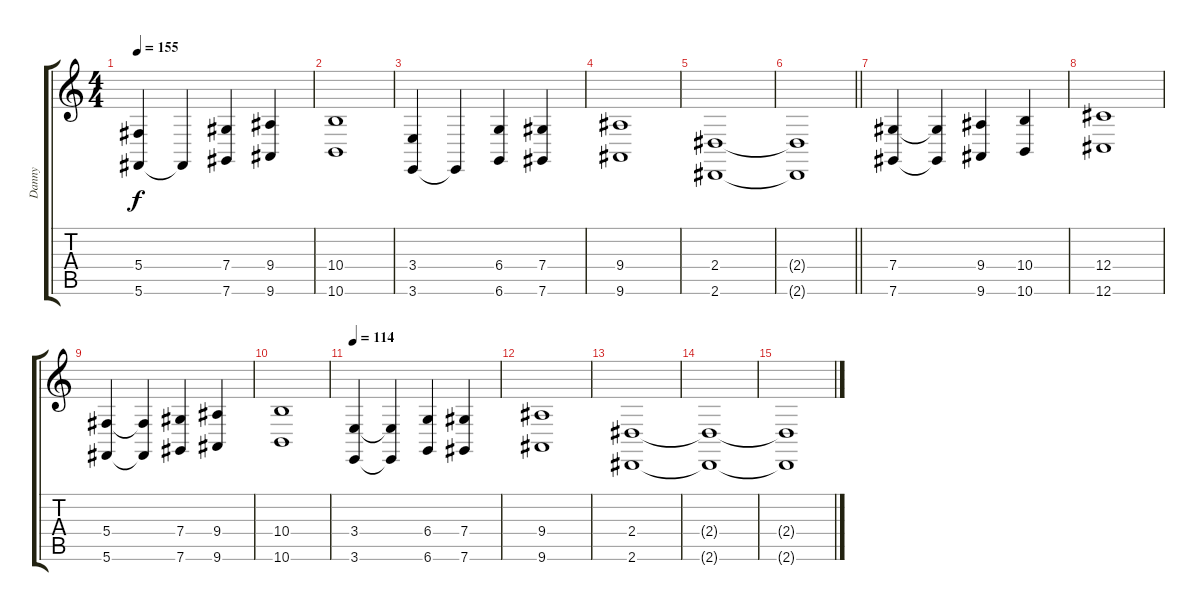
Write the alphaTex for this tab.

\track ("Danny" "Danny") {instrument lead1square}
\staff {score tabs}
\tuning (Eb4 Bb3 Gb3 Db3 Ab2 Db2) {hide}
\ts (4 4)
\tempo 155
\clef g2
\ks c
(5.4 5.6).4{dy f} 5.6{t}.4 (7.4 7.6).4 (9.4 9.6).4 |
(10.4 10.6).1 |
(3.4 3.6).4 3.6{t}.4 (6.4 6.6).4 (7.4 7.6).4 |
(9.4 9.6).1 |
(2.4 2.6).1 |
\barLineRight lightlight
(2.4{t} 2.6{t}).1 |
(7.4 7.6).4 (7.4{t} 7.6{t}).4 (9.4 9.6).4 (10.4 10.6).4 |
(12.4 12.6).1 |
(5.4 5.6).4 (5.4{t} 5.6{t}).4 (7.4 7.6).4 (9.4 9.6).4 |
(10.4 10.6).1 |
\tempo 114
(3.4 3.6).4 (3.4{t} 3.6{t}).4 (6.4 6.6).4 (7.4 7.6).4 |
(9.4 9.6).1 |
(2.4 2.6).1 |
(2.4{t} 2.6{t}).1 |
(2.4{t} 2.6{t}).1
